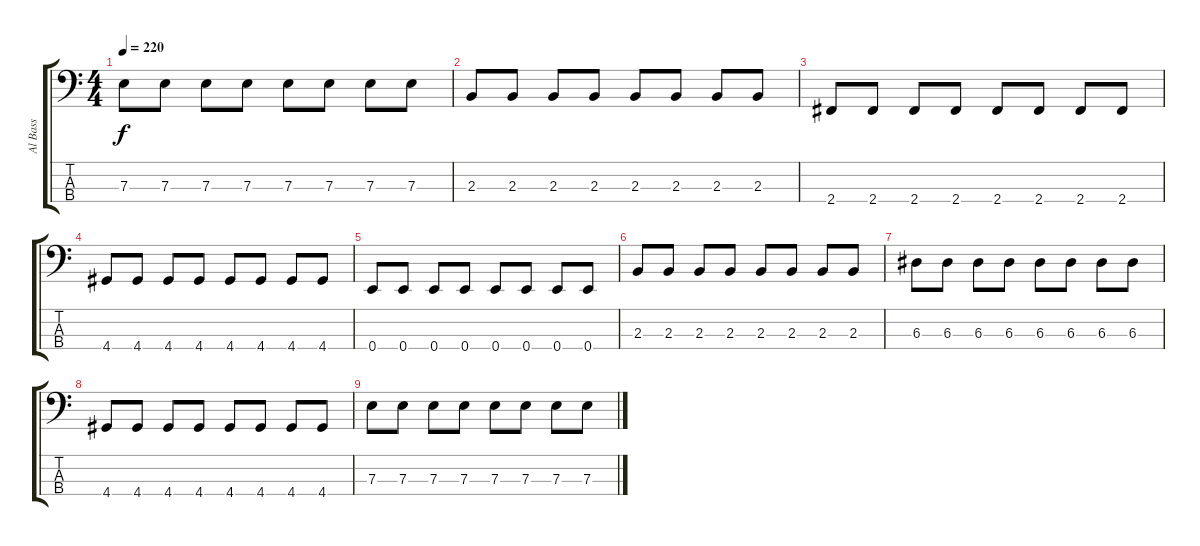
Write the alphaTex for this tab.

\track ("Al Bass" "Al Bass") {instrument electricbasspick}
\staff {score tabs}
\tuning (G2 D2 A1 E1) {hide}
\ts (4 4)
\tempo 220
\clef f4
\ks c
7.3.8{dy f} 7.3.8 7.3.8 7.3.8 7.3.8 7.3.8 7.3.8 7.3.8 |
2.3.8 2.3.8 2.3.8 2.3.8 2.3.8 2.3.8 2.3.8 2.3.8 |
2.4.8 2.4.8 2.4.8 2.4.8 2.4.8 2.4.8 2.4.8 2.4.8 |
4.4.8 4.4.8 4.4.8 4.4.8 4.4.8 4.4.8 4.4.8 4.4.8 |
0.4.8 0.4.8 0.4.8 0.4.8 0.4.8 0.4.8 0.4.8 0.4.8 |
2.3.8 2.3.8 2.3.8 2.3.8 2.3.8 2.3.8 2.3.8 2.3.8 |
6.3.8 6.3.8 6.3.8 6.3.8 6.3.8 6.3.8 6.3.8 6.3.8 |
4.4.8 4.4.8 4.4.8 4.4.8 4.4.8 4.4.8 4.4.8 4.4.8 |
7.3.8 7.3.8 7.3.8 7.3.8 7.3.8 7.3.8 7.3.8 7.3.8
